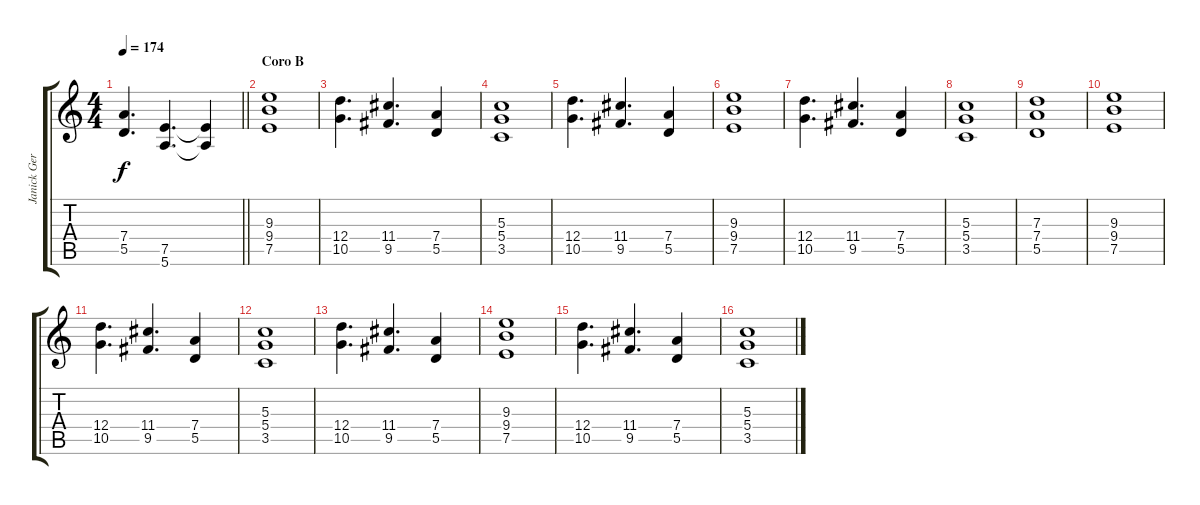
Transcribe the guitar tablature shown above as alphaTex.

\track ("Janick Gers" "Janick Ger") {instrument overdrivenguitar}
\staff {score tabs}
\tuning (E4 B3 G3 D3 A2 E2) {hide}
\ts (4 4)
\tempo 174
\clef g2
\barLineRight lightlight
\ks c
(7.4{t} 5.5{t}).4{d dy f} (7.5 5.6).4{d} (7.5{t} 5.6{t}).4 |
\section ("" "Coro B")
(9.3 9.4 7.5).1 |
(12.4 10.5).4{d} (11.4 9.5).4{d} (7.4 5.5).4 |
(5.3 5.4 3.5).1 |
(12.4 10.5).4{d} (11.4 9.5).4{d} (7.4 5.5).4 |
(9.3 9.4 7.5).1 |
(12.4 10.5).4{d} (11.4 9.5).4{d} (7.4 5.5).4 |
(5.3 5.4 3.5).1 |
(7.3 7.4 5.5).1 |
(9.3 9.4 7.5).1 |
(12.4 10.5).4{d} (11.4 9.5).4{d} (7.4 5.5).4 |
(5.3 5.4 3.5).1 |
(12.4 10.5).4{d} (11.4 9.5).4{d} (7.4 5.5).4 |
(9.3 9.4 7.5).1 |
(12.4 10.5).4{d} (11.4 9.5).4{d} (7.4 5.5).4 |
(5.3 5.4 3.5).1
